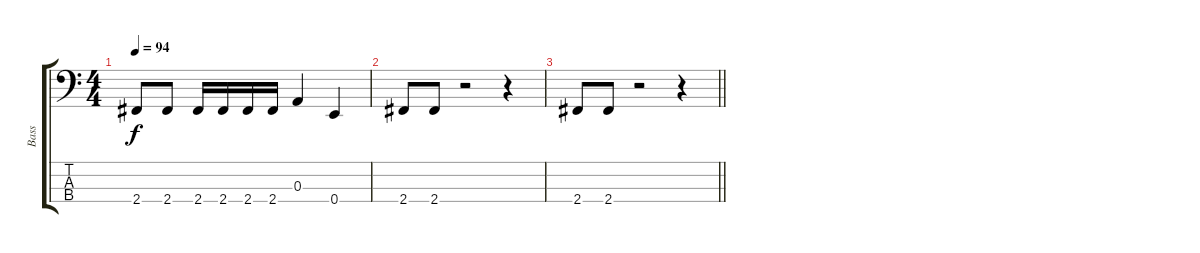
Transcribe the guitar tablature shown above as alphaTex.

\track ("Bass" "Bass") {instrument electricbassfinger}
\staff {score tabs}
\tuning (G2 D2 A1 E1) {hide}
\ts (4 4)
\tempo 94
\clef f4
\ks c
2.4.8{dy f} 2.4.8 2.4.16 2.4.16 2.4.16 2.4.16 0.3.4 0.4.4 |
2.4.8 2.4.8 r.2 r.4 |
\barLineRight lightlight
2.4.8 2.4.8 r.2 r.4
